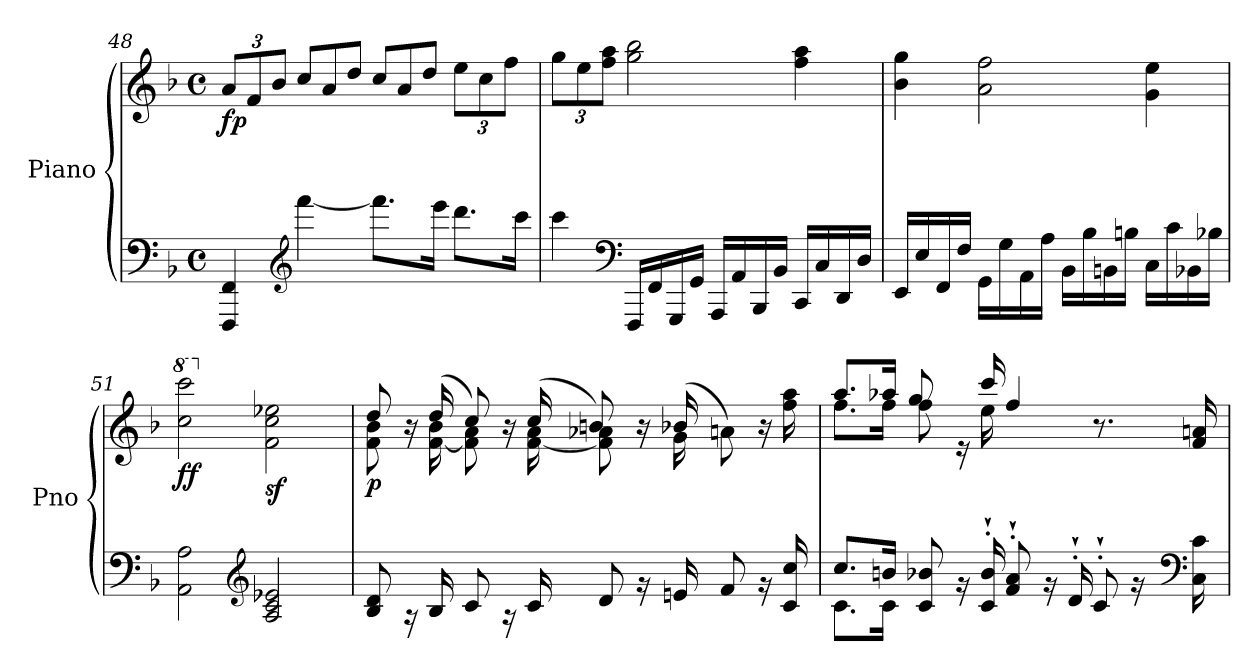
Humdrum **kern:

**kern	**kern	**dynam
*part1	*part1	*part1
*staff2	*staff1	*staff1/2
*I"Piano	*	*
*I'Pno	*	*
*clefF4	*clefG2	*
*k[b-]	*k[b-]	*
*M4/4	*M4/4	*
*met(c)	*met(c)	*
=48	=48	=48
*^	*	*
*	*	*Xbrackettup	*
!	!	!	!LO:DY:b
1ryy	4FFF/ 4FF/	12a/L	fp
.	.	12f/	.
.	.	12b-/J	.
*clefG2	*	*	*
*	*	*Xtuplet	*
!	!	!	!LO:DY:b=2
.	[4fff\	12cc/L	other-dynamics
.	.	12a/	.
.	.	12dd/J	.
.	8.fff\L]	12cc/L	.
.	.	12a/	.
.	.	12dd/J	.
.	16eee\Jk	.	.
*	*	*tuplet	*
.	8.ddd\L	12ee\L	.
.	.	12cc\	.
.	.	12ff\J	.
.	16ccc\Jk	.	.
!!LO:LB:g=z
=49	=49	=49	=49
1ryy	4ccc\	12gg\L	.
.	.	12ee\	.
.	.	12ff\ 12aa\J	.
*clefF4	*	*	*
!	!	!	!LO:DY:b
.	16FFF/LL	2gg\ 2bb-\	other-dynamics
.	16FF/	.	.
.	16GGG/	.	.
.	16GG/JJ	.	.
.	16AAA/LL	.	.
.	16AA/	.	.
.	16BBB-/	.	.
.	16BB-/JJ	.	.
.	16CC/LL	4ff\ 4aa\	.
.	16C/	.	.
.	16DD/	.	.
.	16D/JJ	.	.
!!LO:PB:g=z
=50	=50	=50	=50
1ryy	16EE/LL	4b-\ 4gg\	.
.	16E/	.	.
.	16FF/	.	.
.	16F/JJ	.	.
.	16GG\LL	2a\ 2ff\	.
.	16G\	.	.
.	16AA\	.	.
.	16A\JJ	.	.
.	16BB-\LL	.	.
.	16B-\	.	.
.	16BBn\	.	.
.	16Bn\JJ	.	.
.	16C\LL	4g\ 4ee\	.
.	16c\	.	.
.	16BB-X\	.	.
.	16B-X\JJ	.	.
=51	=51	=51	=51
*	*	*8va	*
!	!	!	!LO:DY:b
1ryy	2AA\ 2A\	2ccc\ 2cccc\	ff
*clefG2	*	*	*
*	*	*X8va	*
!	!	!	!LO:DY:a=2
.	2A/ 2c/ 2e-X/	2f\ 2cc\ 2ee-X\	sf
=52	=52	=52	=52
*	*^	*^	*
*	*	*	*	*^	*
!	!	!	!	!	!	!LO:DY:b
1ryy	8ryy	8B-/ 8d/	8ryy	8f\ 8b-\	8dd/	p
.	16rA	16ryy	16r	16ryy	16ryy	.
.	16ryy	16B-/	16ryy	[16f\ 16b-\	(>16dd/	.
.	8ryy	8c/	8ryy	8f\] 8a\	8cc/)	.
.	16rA	16ryy	16r	16ryy	16ryy	.
.	16ryy	16c/	16ryy	[16f\ 16a\	(>16cc/	.
.	8ryy	8d/	8ryy	8f\] 8a-X\	8bn/)	.
.	16r	16ryy	16r	16ryy	16ryy	.
.	16ryy	16en/	16ryy	16g\	(>16b-X/	.
.	8ryy	8f/	8ryy	4ryy	8an\)	.
.	16r	16ryy	16r	.	16ryy	.
.	16ryy	16c/ 16cc/	16ryy	.	16ff\ 16aa\	.
!!LO:PB:g=z	!!	!!
=53	=53	=53	=53	=53	=53	=53
1ryy	8.c\L	8.cc/L	4ryy	8.ff\L	8.aa/L	.
.	16c\Jk	16bn/Jk	.	16ff\Jk	16aa-X/Jk	.
.	8ryy	8c/ 8b-X/	8ryy	8ff\	8gg/	.
.	16r	16ryy	16re	16ryy	16ryy	.
.	16ryy	16c/'` 16b-/'`	16ryy	16ee\	16ccc/	.
.	8ryy	8f/'` 8a/'`	4ff/	2ryy	2ryy	.
.	16r	16ryy	.	.	.	.
.	16ryy	16d'`/	.	.	.	.
.	8ryy	8c'`/	8.r	.	.	.
.	16r	8ryy	.	.	.	.
*clefF4	*	*	*	*	*	*
.	16C\ 16c\	.	16f/ 16an/	.	.	.
*v	*v	*v	*	*	*	*
*	*v	*v	*v	*
=	=	=
*-	*-	*-
